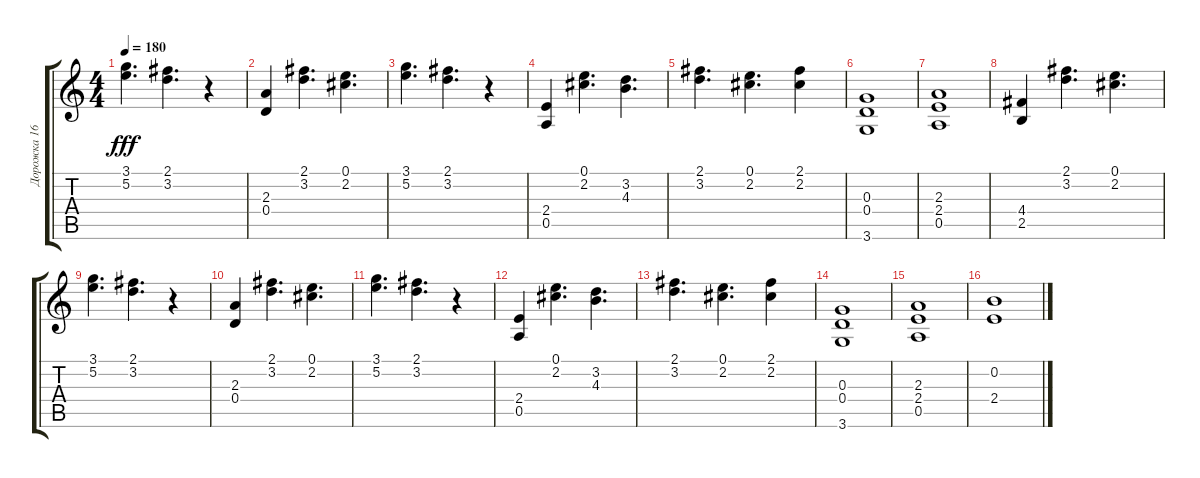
\track ("Дорожка 16" "Дорожка 16") {instrument distortionguitar}
\staff {score tabs}
\tuning (E4 B3 G3 D3 A2 E2) {hide}
\ts (4 4)
\tempo 180
\clef g2
\ks c
(3.1 5.2).4{d dy fff} (2.1 3.2).4{d} r.4 |
(2.3 0.4).4 (2.1 3.2).4{d} (0.1 2.2).4{d} |
(3.1 5.2).4{d} (2.1 3.2).4{d} r.4 |
(2.4 0.5).4 (0.1 2.2).4{d} (3.2 4.3).4{d} |
(2.1 3.2).4{d} (0.1 2.2).4{d} (2.1 2.2).4 |
(0.3 0.4 3.6).1 |
(2.3 2.4 0.5).1 |
(4.4 2.5).4 (2.1 3.2).4{d} (0.1 2.2).4{d} |
(3.1 5.2).4{d} (2.1 3.2).4{d} r.4 |
(2.3 0.4).4 (2.1 3.2).4{d} (0.1 2.2).4{d} |
(3.1 5.2).4{d} (2.1 3.2).4{d} r.4 |
(2.4 0.5).4 (0.1 2.2).4{d} (3.2 4.3).4{d} |
(2.1 3.2).4{d} (0.1 2.2).4{d} (2.1 2.2).4 |
(0.3 0.4 3.6).1 |
(2.3 2.4 0.5).1 |
(0.2 2.4).1
